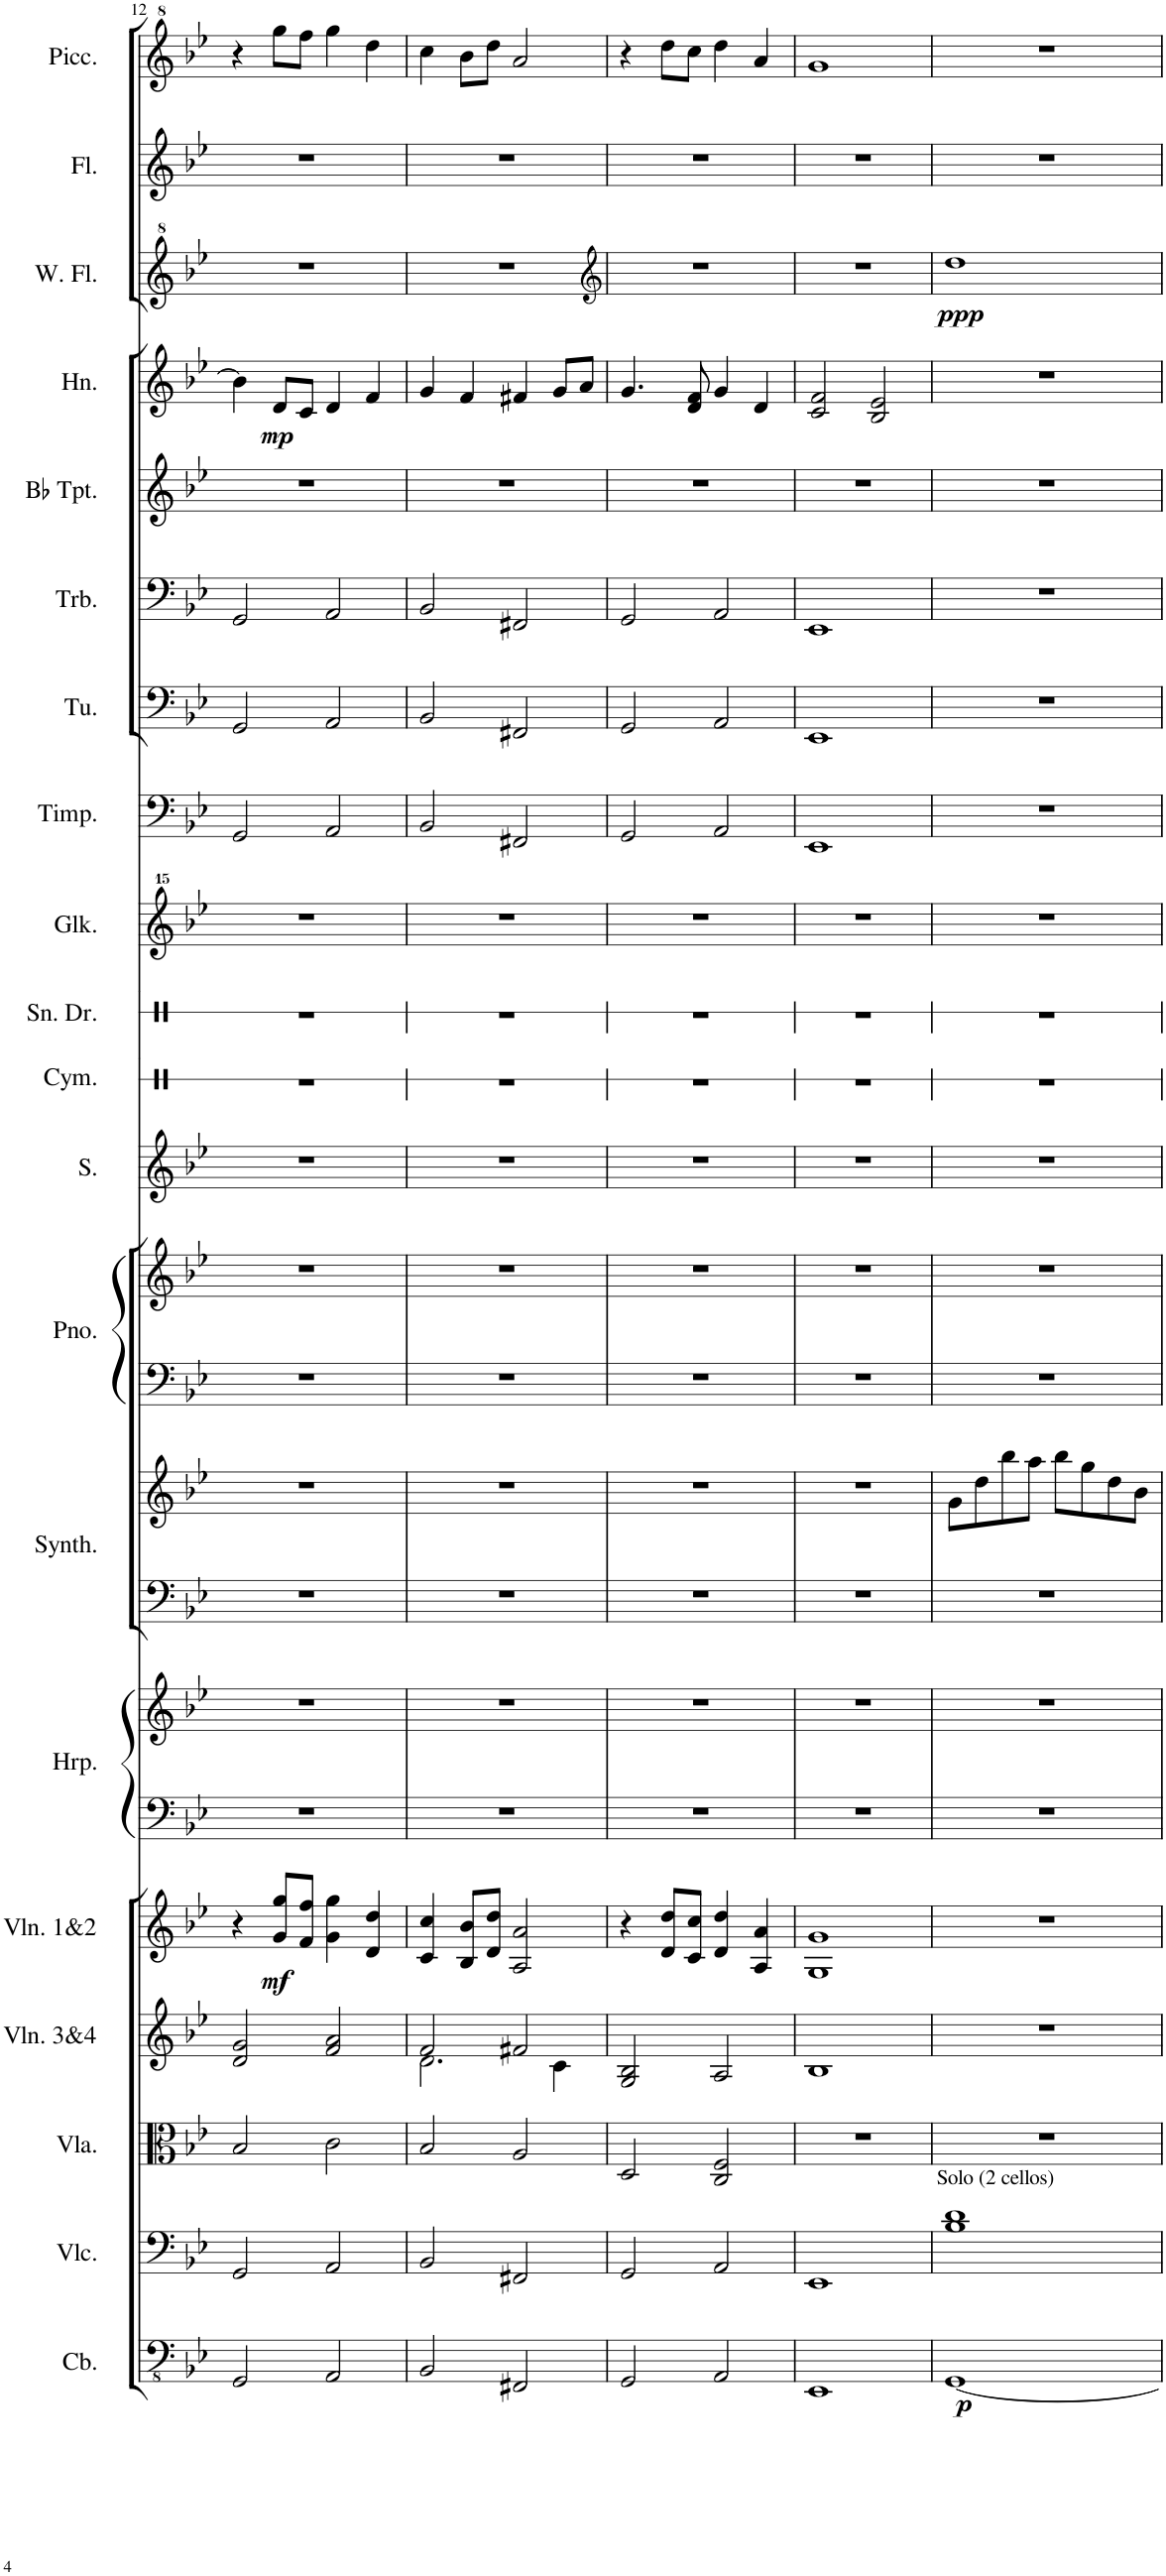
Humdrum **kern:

**kern	**dynam	**kern	**kern	**kern	**kern	**dynam	**kern	**kern	**kern	**kern	**kern	**kern	**kern	**kern	**kern	**kern	**kern	**kern	**kern	**kern	**kern	**dynam	**kern	**dynam	**kern	**kern
*part23	*part23	*part22	*part21	*part20	*part19	*part19	*part18	*part17	*part16	*part15	*part14	*part13	*part12	*part11	*part10	*part9	*part8	*part7	*part6	*part5	*part4	*part4	*part3	*part3	*part2	*part1
*staff23	*staff23	*staff22	*staff21	*staff20	*staff19	*staff19	*staff18	*staff17	*staff16	*staff15	*staff14	*staff13	*staff12	*staff11	*staff10	*staff9	*staff8	*staff7	*staff6	*staff5	*staff4	*staff4	*staff3	*staff3	*staff2	*staff1
*I"Bass	*	*I"Cello	*I"Viola	*I"Violin 3&amp;4	*I"Violin 1&amp;2	*	*I"Harp	*I"Harp	*I"Synthesizer	*I"Synthesizer	*I"Piano	*I"Piano	*I"Soprano	*I"Crash Cymbal	*I"Snare Drum	*I"Glockenspiel	*I"Timpani	*I"Tuba	*I"Trombone	*I"Bb Trumpet	*I"Horn	*	*I"Water Flute	*	*I"Flute	*I"Piccolo
*	*	*	*I'Vla.	*I'Vln. 3&amp;4	*I'Vln. 1&amp;2	*	*I'Hrp.	*I'Hrp.	*I'Synth.	*I'Synth.	*I'Pno.	*I'Pno.	*I'S.	*I'Cym.	*I'Sn. Dr.	*I'Glk.	*I'Timp.	*I'Tu.	*I'Trb.	*I'Bb Tpt.	*I'Hn.	*	*I'W. Fl.	*	*I'Fl.	*I'Picc.
!!LO:PB:g=z
*clefFv4	*	*clefF4	*clefC3	*clefG2	*clefG2	*	*clefF4	*clefG2	*clefF4	*clefG2	*clefF4	*clefG2	*clefG2	*clefX	*clefX	*clefG^^2	*clefF4	*clefF4	*clefF4	*clefG2	*clefG2	*	*clefG^2	*	*clefG2	*clefG^2
*	*	*	*	*	*	*	*	*	*	*	*	*	*	*	*	*	*	*	*	*ITrd1c2	*ITrd4c7	*	*	*	*	*ITrd-7c-12
*k[b-e-]	*	*k[b-e-]	*k[b-e-]	*k[b-e-]	*k[b-e-]	*	*k[b-e-]	*k[b-e-]	*k[b-e-]	*k[b-e-]	*k[b-e-]	*k[b-e-]	*k[b-e-]	*k[]	*k[]	*k[b-e-]	*k[b-e-]	*k[b-e-]	*k[b-e-]	*k[b-e-]	*k[b-e-]	*	*k[b-e-]	*	*k[b-e-]	*k[b-e-]
*M4/4	*	*M4/4	*M4/4	*M4/4	*M4/4	*	*M4/4	*M4/4	*M4/4	*M4/4	*M4/4	*M4/4	*M4/4	*M4/4	*M4/4	*M4/4	*M4/4	*M4/4	*M4/4	*M4/4	*M4/4	*	*M4/4	*	*M4/4	*M4/4
=12	=12	=12	=12	=12	=12	=12	=12	=12	=12	=12	=12	=12	=12	=12	=12	=12	=12	=12	=12	=12	=12	=12	=12	=12	=12	=12
2GGG/	.	2GG/	2B-/	2d/ 2g/	4r	.	1r	1r	1r	1r	1r	1r	1r	1r	1r	1r	2GG/	2GG/	2GG/	1r	4b-\]	.	1r	.	1r	4r
!	!	!	!	!	!	!LO:DY:b	!	!	!	!	!	!	!	!	!	!	!	!	!	!	!	!LO:DY:b	!	!	!	!
.	.	.	.	.	8g/ 8gg/L	mf	.	.	.	.	.	.	.	.	.	.	.	.	.	.	8d/L	mp	.	.	.	8ggg\L
.	.	.	.	.	8f/ 8ff/J	.	.	.	.	.	.	.	.	.	.	.	.	.	.	.	8c/J	.	.	.	.	8fff\J
2AAA/	.	2AA/	2c\	2f/ 2a/	4g\ 4gg\	.	.	.	.	.	.	.	.	.	.	.	2AA/	2AA/	2AA/	.	4d/	.	.	.	.	4ggg\
.	.	.	.	.	4d/ 4dd/	.	.	.	.	.	.	.	.	.	.	.	.	.	.	.	4f/	.	.	.	.	4ddd\
=13	=13	=13	=13	=13	=13	=13	=13	=13	=13	=13	=13	=13	=13	=13	=13	=13	=13	=13	=13	=13	=13	=13	=13	=13	=13	=13
*	*	*	*	*^	*	*	*	*	*	*	*	*	*	*	*	*	*	*	*	*	*	*	*	*	*	*
2BBB-/	.	2BB-/	2B-/	2.d\	2f/	4c/ 4cc/	.	1r	1r	1r	1r	1r	1r	1r	1r	1r	1r	2BB-/	2BB-/	2BB-/	1r	4g/	.	1r	.	1r	4ccc\
.	.	.	.	.	.	8B-/ 8b-/L	.	.	.	.	.	.	.	.	.	.	.	.	.	.	.	4f/	.	.	.	.	8bb-\L
.	.	.	.	.	.	8d/ 8dd/J	.	.	.	.	.	.	.	.	.	.	.	.	.	.	.	.	.	.	.	.	8ddd\J
2FFF#X/	.	2FF#X/	2A/	.	2f#X/	2A/ 2a/	.	.	.	.	.	.	.	.	.	.	.	2FF#X/	2FF#X/	2FF#X/	.	4f#X/	.	.	.	.	2aa/
.	.	.	.	4c\	.	.	.	.	.	.	.	.	.	.	.	.	.	.	.	.	.	8g/L	.	.	.	.	.
.	.	.	.	.	.	.	.	.	.	.	.	.	.	.	.	.	.	.	.	.	.	8a/J	.	.	.	.	.
*	*	*	*	*v	*v	*	*	*	*	*	*	*	*	*	*	*	*	*	*	*	*	*	*	*	*	*	*
=14	=14	=14	=14	=14	=14	=14	=14	=14	=14	=14	=14	=14	=14	=14	=14	=14	=14	=14	=14	=14	=14	=14	=14	=14	=14	=14
*	*	*	*	*	*	*	*	*	*	*	*	*	*	*	*	*	*	*	*	*	*	*	*clefG2	*	*	*
2GGG/	.	2GG/	2D/	2G/ 2B-/	4r	.	1r	1r	1r	1r	1r	1r	1r	1r	1r	1r	2GG/	2GG/	2GG/	1r	4.g/	.	1r	.	1r	4r
.	.	.	.	.	8d/ 8dd/L	.	.	.	.	.	.	.	.	.	.	.	.	.	.	.	.	.	.	.	.	8ddd\L
.	.	.	.	.	8c/ 8cc/J	.	.	.	.	.	.	.	.	.	.	.	.	.	.	.	8d/ 8f/	.	.	.	.	8ccc\J
2AAA/	.	2AA/	2C/ 2F/	2A/	4d/ 4dd/	.	.	.	.	.	.	.	.	.	.	.	2AA/	2AA/	2AA/	.	4g/	.	.	.	.	4ddd\
.	.	.	.	.	4A/ 4a/	.	.	.	.	.	.	.	.	.	.	.	.	.	.	.	4d/	.	.	.	.	4aa/
=15	=15	=15	=15	=15	=15	=15	=15	=15	=15	=15	=15	=15	=15	=15	=15	=15	=15	=15	=15	=15	=15	=15	=15	=15	=15	=15
1EEE-	.	1EE-	1r	1B-	1G 1g	.	1r	1r	1r	1r	1r	1r	1r	1r	1r	1r	1EE-	1EE-	1EE-	1r	2c/ 2f/	.	1r	.	1r	1gg
.	.	.	.	.	.	.	.	.	.	.	.	.	.	.	.	.	.	.	.	.	2B-/ 2e-/	.	.	.	.	.
=16	=16	=16	=16	=16	=16	=16	=16	=16	=16	=16	=16	=16	=16	=16	=16	=16	=16	=16	=16	=16	=16	=16	=16	=16	=16	=16
!	!	!LO:TX:a:t=Solo (2 cellos)	!	!	!	!	!	!	!	!	!	!	!	!	!	!	!	!	!	!	!	!	!	!	!	!
!	!LO:DY:b	!	!	!	!	!	!	!	!	!	!	!	!	!	!	!	!	!	!	!	!	!	!	!LO:DY:b	!	!
[1GGG	p	1B- 1d	1r	1r	1r	.	1r	1r	1r	8g\L	1r	1r	1r	1r	1r	1r	1r	1r	1r	1r	1r	.	1dd	ppp	1r	1r
.	.	.	.	.	.	.	.	.	.	8dd\	.	.	.	.	.	.	.	.	.	.	.	.	.	.	.	.
.	.	.	.	.	.	.	.	.	.	8bb-\	.	.	.	.	.	.	.	.	.	.	.	.	.	.	.	.
.	.	.	.	.	.	.	.	.	.	8aa\J	.	.	.	.	.	.	.	.	.	.	.	.	.	.	.	.
.	.	.	.	.	.	.	.	.	.	8bb-\L	.	.	.	.	.	.	.	.	.	.	.	.	.	.	.	.
.	.	.	.	.	.	.	.	.	.	8gg\	.	.	.	.	.	.	.	.	.	.	.	.	.	.	.	.
.	.	.	.	.	.	.	.	.	.	8dd\	.	.	.	.	.	.	.	.	.	.	.	.	.	.	.	.
.	.	.	.	.	.	.	.	.	.	8b-\J	.	.	.	.	.	.	.	.	.	.	.	.	.	.	.	.
=	=	=	=	=	=	=	=	=	=	=	=	=	=	=	=	=	=	=	=	=	=	=	=	=	=	=
*-	*-	*-	*-	*-	*-	*-	*-	*-	*-	*-	*-	*-	*-	*-	*-	*-	*-	*-	*-	*-	*-	*-	*-	*-	*-	*-
